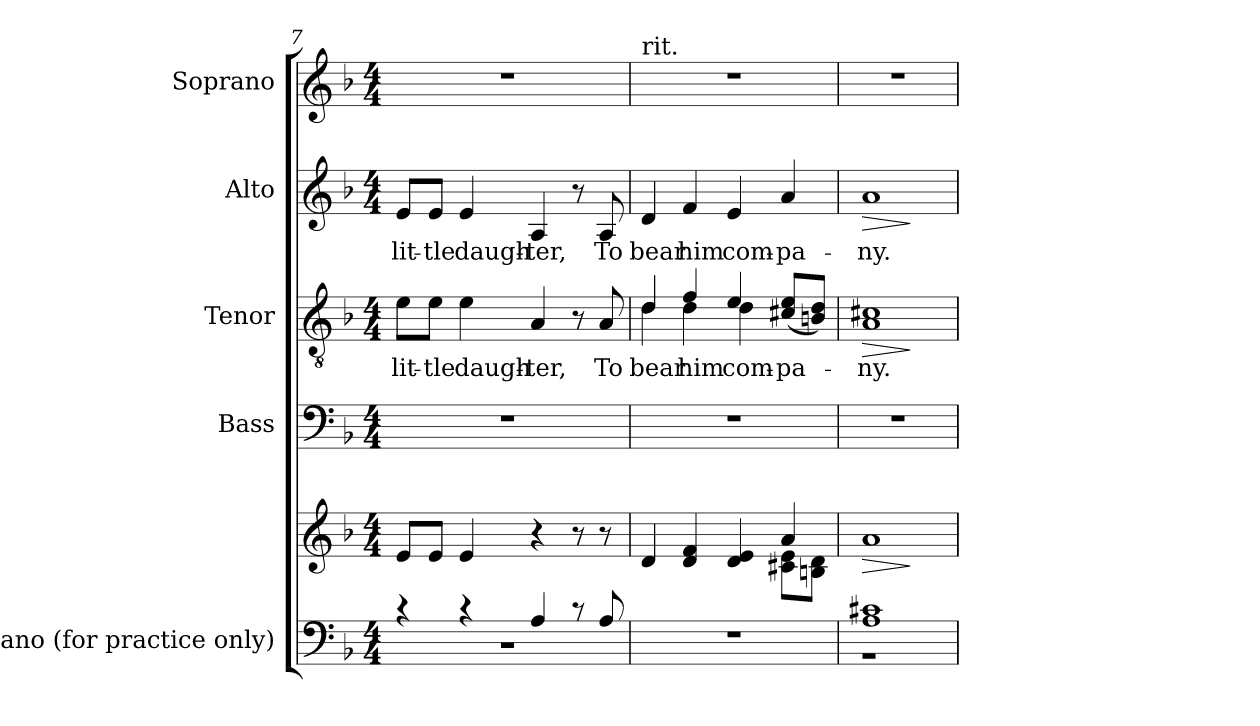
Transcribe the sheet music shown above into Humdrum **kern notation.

**kern	**kern	**dynam	**kern	**kern	**text	**dynam	**kern	**text	**dynam	**kern
*part5	*part5	*part5	*part4	*part3	*part3	*part3	*part2	*part2	*part2	*part1
*staff6	*staff5	*staff5/6	*staff4	*staff3	*staff3	*staff3	*staff2	*staff2	*staff2	*staff1
*I"Piano (for  practice only)	*	*	*I"Bass	*I"Tenor	*	*	*I"Alto	*	*	*I"Soprano
*I'Pno.	*	*	*I'B.	*I'T.	*	*	*I'A.	*	*	*I'S.
*clefF4	*clefG2	*	*clefF4	*clefGv2	*	*	*clefG2	*	*	*clefG2
*	*	*	*	*ITrd7c12	*	*	*	*	*	*
*k[b-]	*k[b-]	*	*k[b-]	*k[b-]	*	*	*k[b-]	*	*	*k[b-]
*F:	*F:	*	*F:	*F:	*	*	*F:	*	*	*F:
*M4/4	*M4/4	*	*M4/4	*M4/4	*	*	*M4/4	*	*	*M4/4
=7	=7	=7	=7	=7	=7	=7	=7	=7	=7	=7
*^	*	*	*	*	*	*	*	*	*	*
!	!	!	!	!	!	!LO:LY:b:color=#000000	!	!	!	!	!
!	!	!	!	!	!	!	!	!	!LO:LY:b:color=#000000	!	!
4r	1r	8ei/L	.	1r	8Ei\L	lit-	.	8ei/L	lit-	.	1r
!	!	!	!	!	!	!LO:LY:b:color=#000000	!	!	!	!	!
!	!	!	!	!	!	!	!	!	!LO:LY:b:color=#000000	!	!
.	.	8ei/J	.	.	8Ei\J	-tle	.	8ei/J	-tle	.	.
!	!	!	!	!	!	!LO:LY:b:color=#000000	!	!	!	!	!
!	!	!	!	!	!	!	!	!	!LO:LY:b:color=#000000	!	!
4r	.	4ei/	.	.	4Ei\	daugh-	.	4ei/	daugh-	.	.
!	!	!	!	!	!	!LO:LY:b:color=#000000	!	!	!	!	!
!	!	!	!	!	!	!	!	!	!LO:LY:b:color=#000000	!	!
4Ai/	.	4r	.	.	4AAi/	-ter,	.	4Ai/	-ter,	.	.
8r	.	8r	.	.	8r	.	.	8r	.	.	.
!	!	!	!	!	!	!LO:LY:b:color=#000000	!	!	!	!	!
!	!	!	!	!	!	!	!	!	!LO:LY:b:color=#000000	!	!
8Ai/	.	8r	.	.	8AAi/	To	.	8Ai/	To	.	.
*v	*v	*	*	*	*	*	*	*	*	*	*
=8	=8	=8	=8	=8	=8	=8	=8	=8	=8	=8
*	*^	*	*	*^	*	*	*	*	*	*
!	!	!	!	!	!	!	!LO:LY:b:color=#000000	!	!	!	!	!
!	!	!	!	!	!	!	!	!	!	!	!	!LO:TX:t=rit.
!	!	!	!	!	!	!	!	!	!	!LO:LY:b:color=#000000	!	!
1r	4di/	2.ryy	.	1r	4Di/	4Di\	bear	.	4di/	bear	.	1r
!	!	!	!	!	!	!	!LO:LY:b:color=#000000	!	!	!	!	!
!	!	!	!	!	!	!	!	!	!	!LO:LY:b:color=#000000	!	!
.	4di/ 4fi	.	.	.	4Fi/	4Di\	him	.	4fi/	him	.	.
!	!	!	!	!	!	!	!LO:LY:b:color=#000000	!	!	!	!	!
!	!	!	!	!	!	!	!	!	!	!LO:LY:b:color=#000000	!	!
.	4di/ 4ei	.	.	.	4Ei/	4Di\	com-	.	4ei/	com-	.	.
!	!	!	!	!	!	!	!LO:LY:b:color=#000000	!	!	!	!	!
!	!	!	!	!	!	!	!	!	!	!LO:LY:b:color=#000000	!	!
.	4ai/	8c#Xi\ 8eiL	.	.	(8C#Xi/ 8EiL	4ryy	-pa-	.	4ai/	-pa-	.	.
.	.	8Bni\ 8diJ	.	.	8BBni/ 8DiJ)	.	.	.	.	.	.	.
*	*	*	*	*	*v	*v	*	*	*	*	*	*
=9	=9	=9	=9	=9	=9	=9	=9	=9	=9	=9	=9
*^	*	*	*	*	*	*	*	*	*	*	*
!	!	!	!	!LO:HP:b	!	!	!	!	!	!	!	!
*	*	*v	*v	*	*	*	*	*	*	*	*	*
*	*	*^	*	*	*	*	*	*	*	*	*
!	!	!	!	!	!	!	!LO:LY:b:color=#000000	!LO:HP:b	!	!	!	!
*	*	*v	*v	*	*	*	*	*	*	*	*	*
*	*	*^	*	*	*	*	*	*	*	*	*
!	!	!	!	!	!	!	!	!	!	!LO:LY:b:color=#000000	!LO:HP:b	!
*	*	*v	*v	*	*	*	*	*	*	*	*	*
1Ai 1c#Xi	1r	1ai	>	1r	1AAi 1C#Xi	-ny.	>	1ai	-ny.	>	1r
*v	*v	*	*	*	*	*	*	*	*	*	*
.	.	]	.	.	.	]	.	.	]	.
=	=	=	=	=	=	=	=	=	=	=
*-	*-	*-	*-	*-	*-	*-	*-	*-	*-	*-
